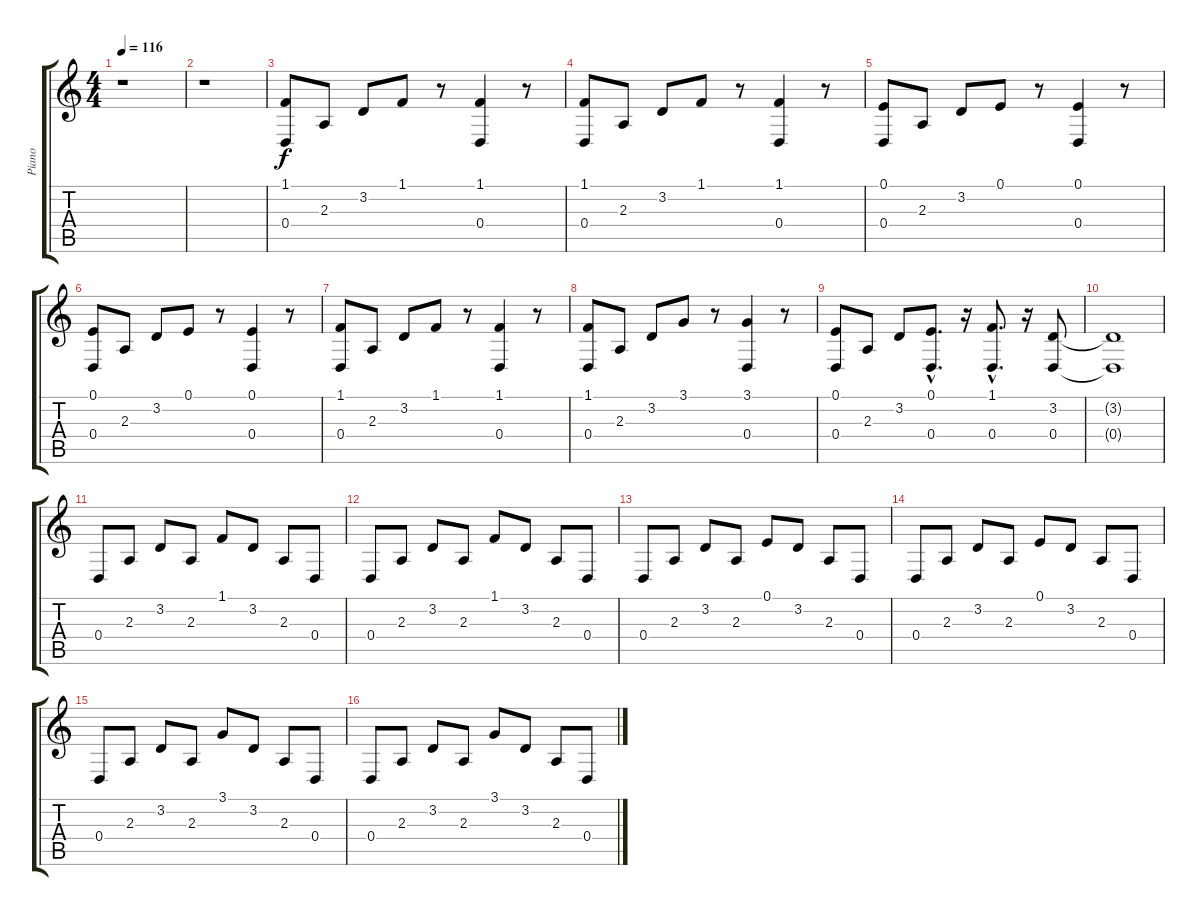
\track ("Piano" "Piano") {instrument acousticgrandpiano}
\staff {score tabs}
\tuning (E4 B3 G3 D3 A2 E2) {hide}
\ts (4 4)
\tempo 116
\clef g2
\ks c
r.1{dy f} |
r.1 |
(1.1 0.4).8 2.3.8 3.2.8 1.1.8 r.8 (1.1 0.4).4 r.8 |
(1.1 0.4).8 2.3.8 3.2.8 1.1.8 r.8 (1.1 0.4).4 r.8 |
(0.1 0.4).8 2.3.8 3.2.8 0.1.8 r.8 (0.1 0.4).4 r.8 |
(0.1 0.4).8 2.3.8 3.2.8 0.1.8 r.8 (0.1 0.4).4 r.8 |
(1.1 0.4).8 2.3.8 3.2.8 1.1.8 r.8 (1.1 0.4).4 r.8 |
(1.1 0.4).8 2.3.8 3.2.8 3.1.8 r.8 (3.1 0.4).4 r.8 |
(0.1 0.4).8 2.3.8 3.2.8 (0.1{hac} 0.4{hac}).8{d} r.16 (1.1{hac} 0.4{hac}).8{d} r.16 (3.2 0.4).8 |
(3.2{t} 0.4{t}).1 |
0.4.8{volume 7} 2.3.8 3.2.8 2.3.8 1.1.8 3.2.8 2.3.8 0.4.8 |
0.4.8 2.3.8 3.2.8 2.3.8 1.1.8 3.2.8 2.3.8 0.4.8 |
0.4.8 2.3.8 3.2.8 2.3.8 0.1.8 3.2.8 2.3.8 0.4.8 |
0.4.8 2.3.8 3.2.8 2.3.8 0.1.8 3.2.8 2.3.8 0.4.8 |
0.4.8 2.3.8 3.2.8 2.3.8 3.1.8 3.2.8 2.3.8 0.4.8 |
0.4.8 2.3.8 3.2.8 2.3.8 3.1.8 3.2.8 2.3.8 0.4.8
